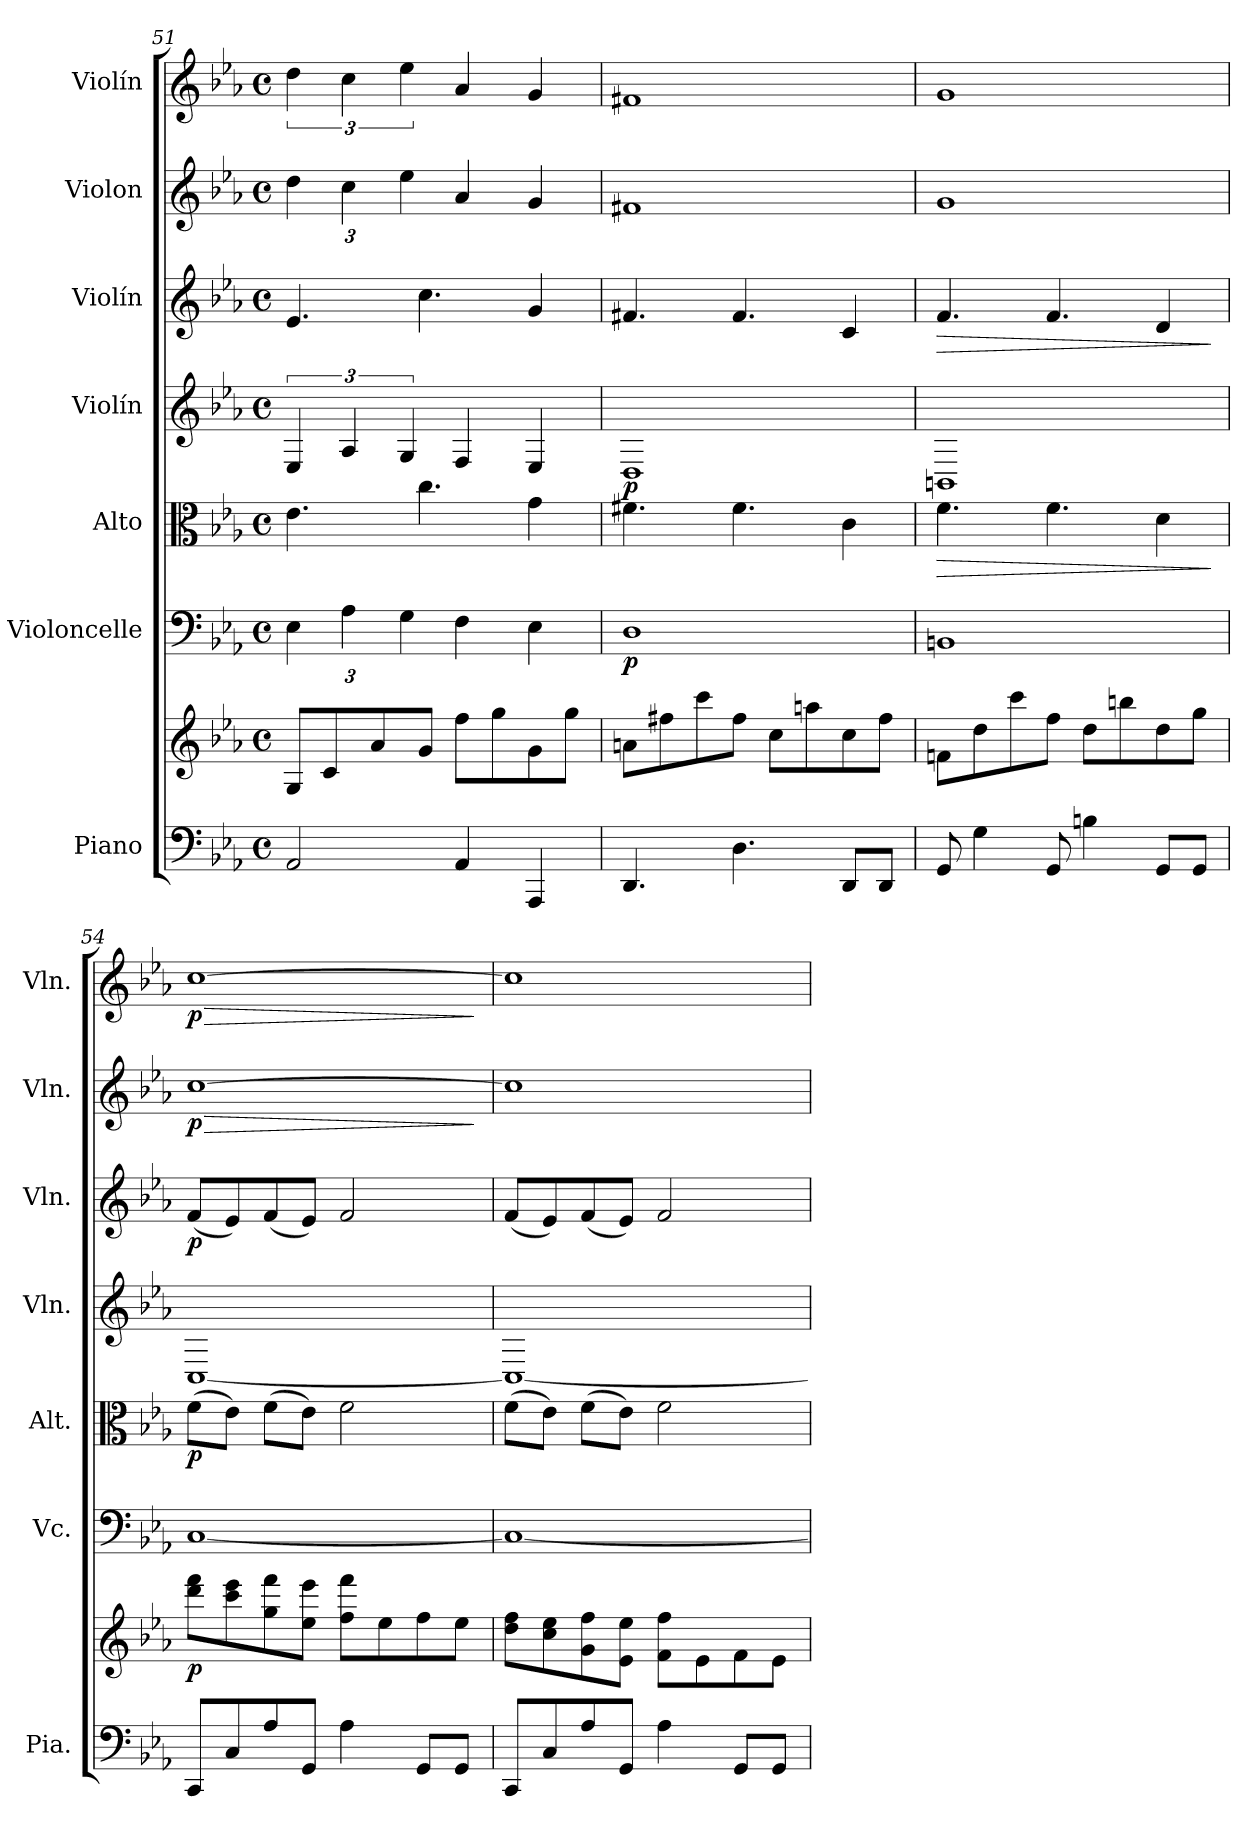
**kern	**kern	**dynam	**kern	**dynam	**kern	**dynam	**kern	**dynam	**kern	**dynam	**kern	**dynam	**kern	**dynam
*part7	*part7	*part7	*part6	*part6	*part5	*part5	*part4	*part4	*part3	*part3	*part2	*part2	*part1	*part1
*staff8	*staff7	*staff7/8	*staff6	*staff6	*staff5	*staff5	*staff4	*staff4	*staff3	*staff3	*staff2	*staff2	*staff1	*staff1
*I"Piano	*	*	*I"Violoncelle	*	*I"Alto	*	*I"Violín	*	*I"Violín	*	*I"Violon	*	*I"Violín	*
*I'Pia.	*	*	*I'Vc.	*	*I'Alt.	*	*I'Vln.	*	*I'Vln.	*	*I'Vln.	*	*I'Vln.	*
*clefF4	*clefG2	*	*clefF4	*	*clefC3	*	*clefG2	*	*clefG2	*	*clefG2	*	*clefG2	*
*k[b-e-a-]	*k[b-e-a-]	*	*k[b-e-a-]	*	*k[b-e-a-]	*	*k[b-e-a-]	*	*k[b-e-a-]	*	*k[b-e-a-]	*	*k[b-e-a-]	*
*M4/4	*M4/4	*	*M4/4	*	*M4/4	*	*M4/4	*	*M4/4	*	*M4/4	*	*M4/4	*
*met(c)	*met(c)	*	*met(c)	*	*met(c)	*	*met(c)	*	*met(c)	*	*met(c)	*	*met(c)	*
*	*	*	*Xbrackettup	*	*	*	*	*	*	*	*Xbrackettup	*	*	*
=51	=51	=51	=51	=51	=51	=51	=51	=51	=51	=51	=51	=51	=51	=51
2AA-/	8G/L	.	6E-\	.	4.e-\	.	6E-/	.	4.e-/	.	6dd\	.	6dd\	.
.	8c/	.	.	.	.	.	.	.	.	.	.	.	.	.
.	.	.	6A-\	.	.	.	6A-/	.	.	.	6cc\	.	6cc\	.
.	8a-/	.	.	.	.	.	.	.	.	.	.	.	.	.
.	.	.	6G\	.	.	.	6G/	.	.	.	6ee-\	.	6ee-\	.
.	8g/J	.	.	.	4.cc\	.	.	.	4.cc\	.	.	.	.	.
4AA-/	8ff\L	.	4F\	.	.	.	4F/	.	.	.	4a-/	.	4a-/	.
.	8gg\	.	.	.	.	.	.	.	.	.	.	.	.	.
4AAA-/	8g\	.	4E-\	.	4g\	.	4E-/	.	4g/	.	4g/	.	4g/	.
.	8gg\J	.	.	.	.	.	.	.	.	.	.	.	.	.
=52	=52	=52	=52	=52	=52	=52	=52	=52	=52	=52	=52	=52	=52	=52
!	!	!	!	!LO:DY:b	!	!	!	!LO:DY:b	!	!	!	!	!	!
4.DD/	8an\L	.	1D	p	4.f#X\	.	1D	p	4.f#X/	.	1f#X	.	1f#X	.
.	8ff#X\	.	.	.	.	.	.	.	.	.	.	.	.	.
.	8ccc\	.	.	.	.	.	.	.	.	.	.	.	.	.
4.D\	8ff#\J	.	.	.	4.f#\	.	.	.	4.f#/	.	.	.	.	.
.	8cc\L	.	.	.	.	.	.	.	.	.	.	.	.	.
.	8aan\	.	.	.	.	.	.	.	.	.	.	.	.	.
8DD/L	8cc\	.	.	.	4c\	.	.	.	4c/	.	.	.	.	.
8DD/J	8ff#\J	.	.	.	.	.	.	.	.	.	.	.	.	.
!!LO:PB:g=z
=53	=53	=53	=53	=53	=53	=53	=53	=53	=53	=53	=53	=53	=53	=53
!	!	!	!	!	!	!LO:HP:b	!	!	!	!LO:HP:b	!	!	!	!
8GG/	8fn\L	.	1BBn	.	4.f\	>	1BBn	.	4.f/	>	1g	.	1g	.
4G\	8dd\	.	.	.	.	.	.	.	.	.	.	.	.	.
.	8ccc\	.	.	.	.	.	.	.	.	.	.	.	.	.
8GG/	8ff\J	.	.	.	4.f\	.	.	.	4.f/	.	.	.	.	.
4Bn\	8dd\L	.	.	.	.	.	.	.	.	.	.	.	.	.
.	8bbn\	.	.	.	.	.	.	.	.	.	.	.	.	.
8GG/L	8dd\	.	.	.	4d\	.	.	.	4d/	.	.	.	.	.
8GG/J	8gg\J	.	.	.	.	.	.	.	.	.	.	.	.	.
.	.	.	.	.	.	]	.	.	.	]	.	.	.	.
=54	=54	=54	=54	=54	=54	=54	=54	=54	=54	=54	=54	=54	=54	=54
!	!	!LO:DY:b	!	!	!	!LO:DY:b	!	!	!	!LO:DY:b	!	!LO:HP:b	!	!LO:HP:b
!	!	!	!	!	!	!	!	!	!	!	!	!LO:DY:n=1:b	!	!LO:DY:n=1:b
8CC/L	8ddd\ 8fff\L	p	[1C	.	(>8f\L	p	[1C	.	(<8f/L	p	[1cc	> p	[1cc	> p
8C/	8ccc\ 8eee-\	.	.	.	8e-\J)	.	.	.	8e-/)	.	.	.	.	.
8A-/	8gg\ 8fff\	.	.	.	(>8f\L	.	.	.	(<8f/	.	.	.	.	.
8GG/J	8ee-\ 8eee-\J	.	.	.	8e-\J)	.	.	.	8e-/J)	.	.	.	.	.
4A-\	8ff\ 8fff\L	.	.	.	2f\	.	.	.	2f/	.	.	.	.	.
.	8ee-\	.	.	.	.	.	.	.	.	.	.	.	.	.
8GG/L	8ff\	.	.	.	.	.	.	.	.	.	.	.	.	.
8GG/J	8ee-\J	.	.	.	.	.	.	.	.	.	.	.	.	.
.	.	.	.	.	.	.	.	.	.	.	.	]	.	]
=55	=55	=55	=55	=55	=55	=55	=55	=55	=55	=55	=55	=55	=55	=55
8CC/L	8dd\ 8ff\L	.	1C_	.	(>8f\L	.	1C_	.	(<8f/L	.	1cc]	.	1cc]	.
8C/	8cc\ 8ee-\	.	.	.	8e-\J)	.	.	.	8e-/)	.	.	.	.	.
8A-/	8g\ 8ff\	.	.	.	(>8f\L	.	.	.	(<8f/	.	.	.	.	.
8GG/J	8e-\ 8ee-\J	.	.	.	8e-\J)	.	.	.	8e-/J)	.	.	.	.	.
4A-\	8f\ 8ff\L	.	.	.	2f\	.	.	.	2f/	.	.	.	.	.
.	8e-\	.	.	.	.	.	.	.	.	.	.	.	.	.
8GG/L	8f\	.	.	.	.	.	.	.	.	.	.	.	.	.
8GG/J	8e-\J	.	.	.	.	.	.	.	.	.	.	.	.	.
=	=	=	=	=	=	=	=	=	=	=	=	=	=	=
*-	*-	*-	*-	*-	*-	*-	*-	*-	*-	*-	*-	*-	*-	*-
